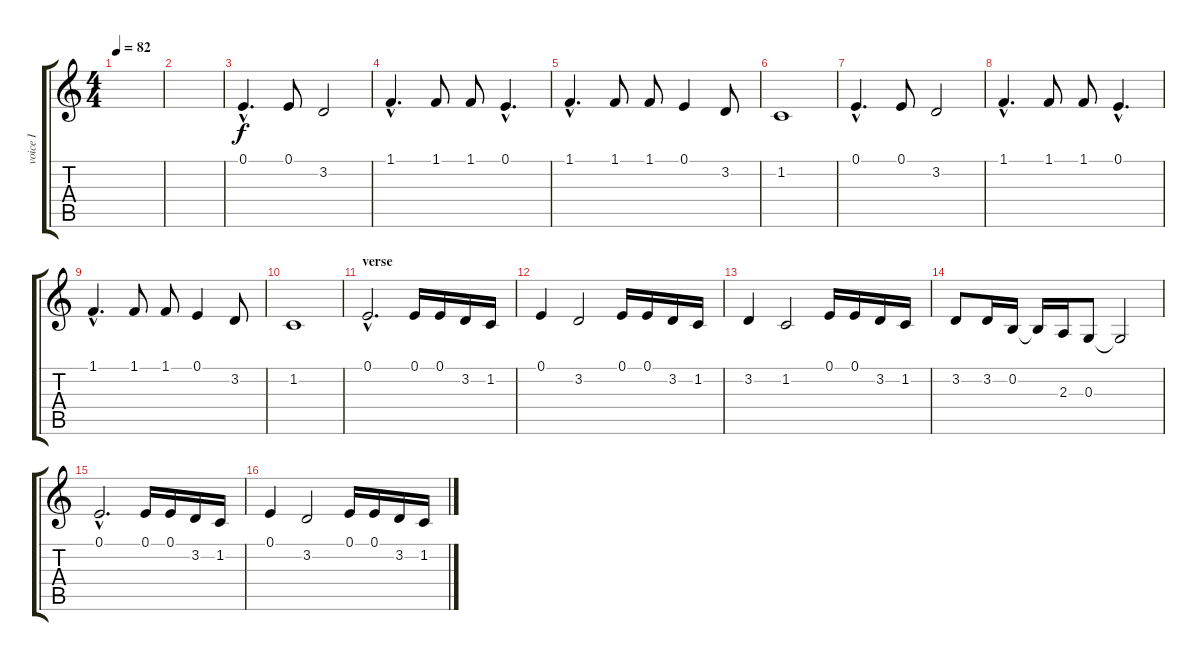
\track ("voice I" "voice I") {instrument acousticgrandpiano}
\staff {score tabs}
\tuning (E4 B3 G3 D3 A2 E2) {hide}
\ts (4 4)
\tempo 82
\clef g2
\ks c
|
|
0.1{hac}.4{d} 0.1.8 3.2.2 |
1.1{hac}.4{d} 1.1.8 1.1.8 0.1{hac}.4{d} |
1.1{hac}.4{d} 1.1.8 1.1.8 0.1.4 3.2.8 |
1.2.1 |
0.1{hac}.4{d} 0.1.8 3.2.2 |
1.1{hac}.4{d} 1.1.8 1.1.8 0.1{hac}.4{d} |
1.1{hac}.4{d} 1.1.8 1.1.8 0.1.4 3.2.8 |
1.2.1 |
\section ("" "verse")
0.1{hac}.2{d} 0.1.16 0.1.16 3.2.16 1.2.16 |
0.1.4 3.2.2 0.1.16 0.1.16 3.2.16 1.2.16 |
3.2.4 1.2.2 0.1.16 0.1.16 3.2.16 1.2.16 |
3.2.8 3.2.16 0.2.16 0.2{t}.16 2.3.16 0.3.8 0.3{t}.2 |
0.1{hac}.2{d} 0.1.16 0.1.16 3.2.16 1.2.16 |
0.1.4 3.2.2 0.1.16 0.1.16 3.2.16 1.2.16
